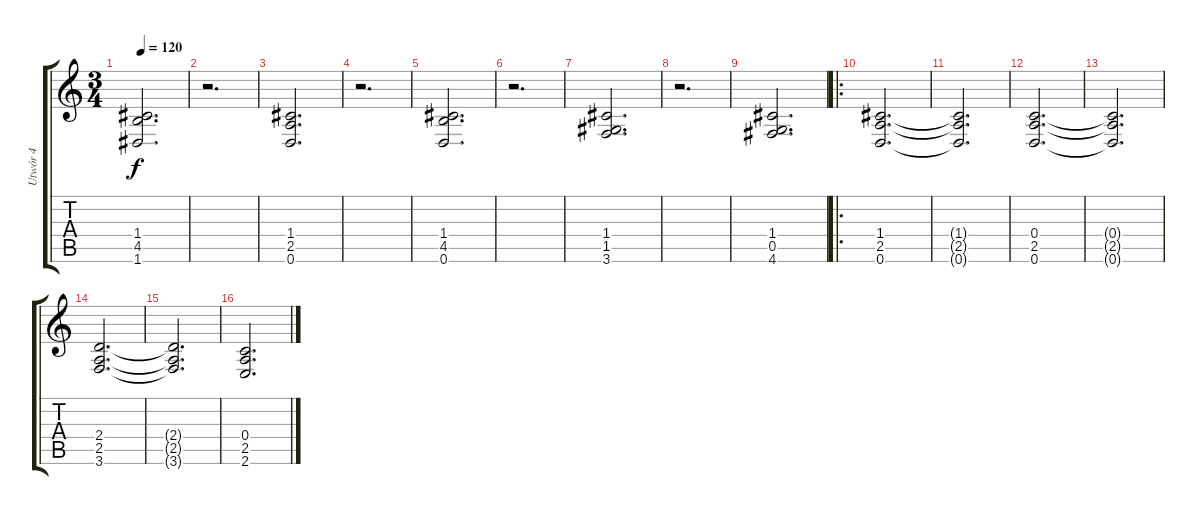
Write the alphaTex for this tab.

\track ("Utwór 4" "Utwór 4") {instrument distortionguitar}
\staff {score tabs}
\tuning (D4 A3 F3 C3 G2 D2) {hide}
\ts (3 4)
\tempo 120
\clef g2
\ks c
(1.4 4.5 1.6).2{d dy f} |
r.2{d} |
(1.4 2.5 0.6).2{d} |
r.2{d} |
(1.4 4.5 0.6).2{d} |
r.2{d} |
(1.4 1.5 3.6).2{d} |
r.2{d} |
(1.4 0.5 4.6).2{d} |
\ro
(1.4 2.5 0.6).2{d volume 8 instrument fx2soundtrack} |
(1.4{t} 2.5{t} 0.6{t}).2{d} |
(0.4 2.5 0.6).2{d} |
(0.4{t} 2.5{t} 0.6{t}).2{d} |
(2.4 2.5 3.6).2{d} |
(2.4{t} 2.5{t} 3.6{t}).2{d} |
(0.4 2.5 2.6).2{d}
